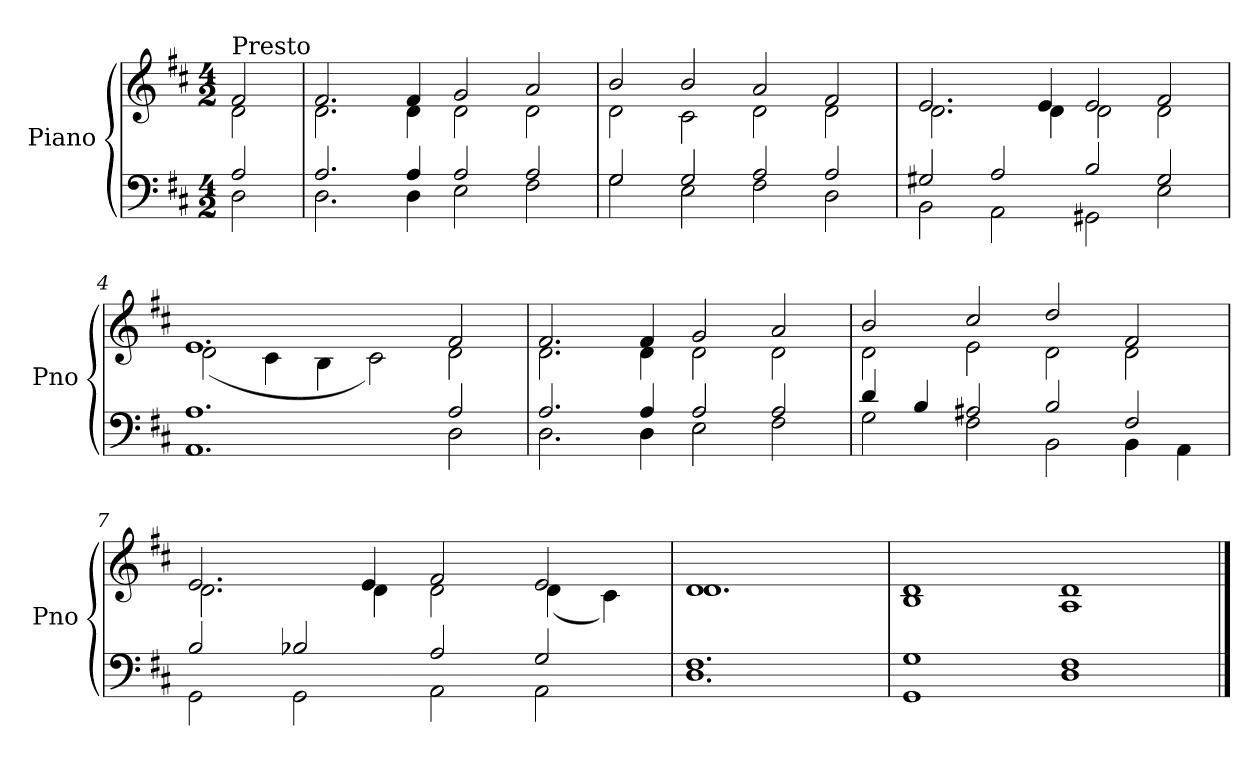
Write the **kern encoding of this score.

**kern	**kern
*part1	*part1
*staff2	*staff1
*I"Piano	*
*I'Pno	*
*clefF4	*clefG2
*k[f#c#]	*k[f#c#]
*D:	*D:
*M4/2	*M4/2
=	=
*^	*^
!	!	!LO:TX:a:t=Presto	!
2A/	2D\	2f#/	2d\
=1	=1	=1	=1
2.A/	2.D\	2.f#/	2.d\
4A/	4D\	4f#/	4d\
2A/	2E\	2g/	2d\
2A/	2F#\	2a/	2d\
=2	=2	=2	=2
2G/	2G\	2b/	2d\
2G/	2E\	2b/	2c#\
2A/	2F#\	2a/	2d\
2A/	2D\	2f#/	2d\
=3	=3	=3	=3
2G#X/	2BB\	2.e/	2.d\
2A/	2AA\	.	.
.	.	4e/	4d\
2B/	2GG#X\	2e/	2d\
2G#/	2E\	2f#/	2d\
=4	=4	=4	=4
1.A	1.AA	1.e	(2d\
.	.	.	4c#\
.	.	.	4B\
.	.	.	2c#\)
2A/	2D\	2f#/	2d\
=5	=5	=5	=5
2.A/	2.D\	2.f#/	2.d\
4A/	4D\	4f#/	4d\
2A/	2E\	2g/	2d\
2A/	2F#\	2a/	2d\
!!LO:LB:g=z	!!
=6	=6	=6	=6
4d/	2G\	2b/	2d\
4B/	.	.	.
2A#X/	2F#\	2cc#/	2e\
2B/	2BB\	2dd/	2d\
2F#/	4BB\	2f#/	2d\
.	4AA\	.	.
=7	=7	=7	=7
2B/	2GG\	2.e/	2.d\
2B-X/	2GG\	.	.
.	.	4e/	4d\
2A/	2AA\	2f#/	2d\
2G/	2AA\	2e/	(4d\
.	.	.	4c#\)
=8	=8	=8	=8
1.F#	1.D	1.d	1.d
=9	=9	=9	=9
1G	1GG	1d	1B
1F#	1D	1d	1A
*v	*v	*	*
*	*v	*v
==	==
*-	*-
